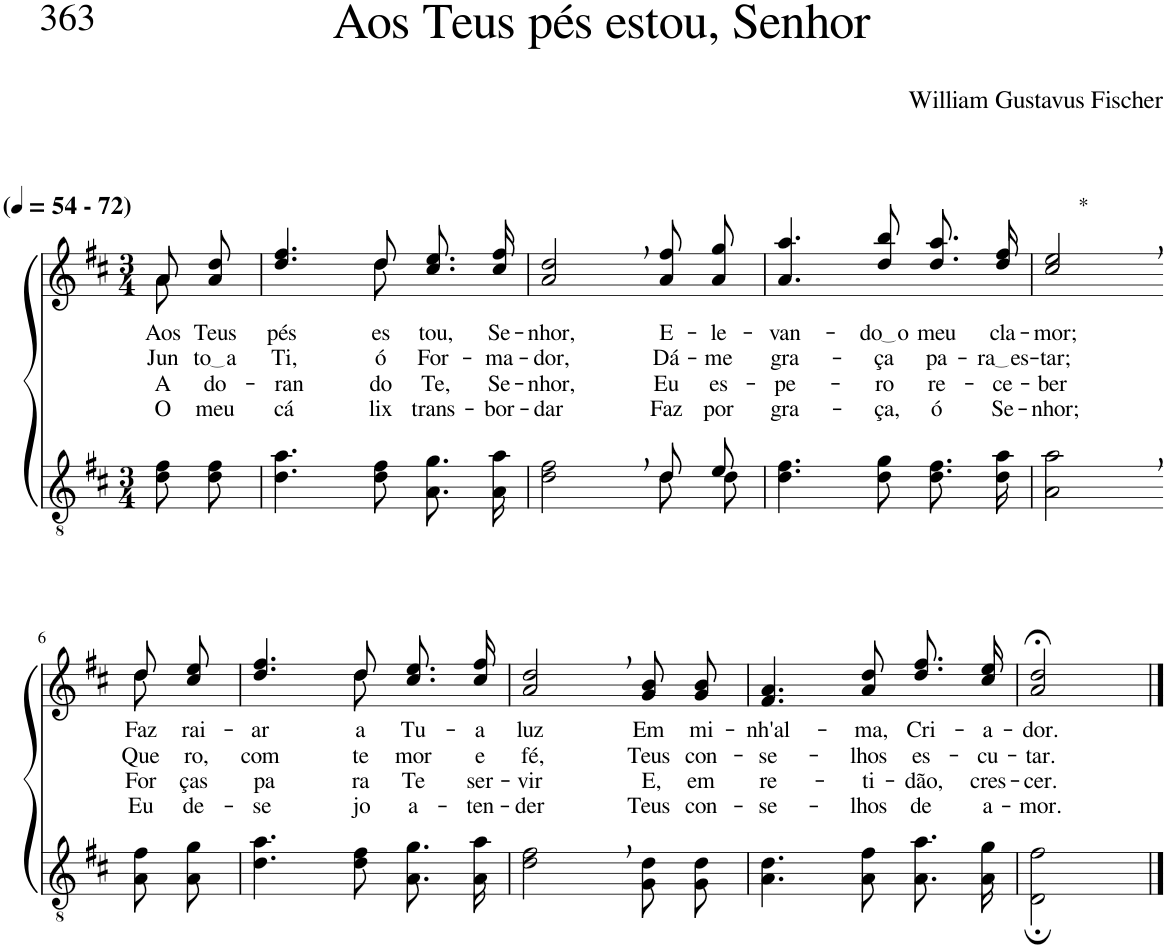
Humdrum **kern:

**kern	**kern	**text	**text	**text	**text
*part2	*part1	*part1	*part1	*part1	*part1
*staff2	*staff1	*staff1	*staff1	*staff1	*staff1
*I"Parte III e IV	*I"Parte I e II	*	*	*	*
*clefGv2	*clefG2	*	*	*	*
*Trd4c7	*Trd4c7	*	*	*	*
*k[f#c#]	*k[f#c#]	*	*	*	*
*M3/4	*M3/4	*	*	*	*
*MM54	*MM54	*	*	*	*
=1	=1	=1	=1	=1	=1
*	*^	*	*	*	*
!	!LO:TX:a:B:t=(	!	!	!	!	!
!	!LO:TX:a:B:t=- 72)	!	!	!	!	!
!	!	!	!LO:LY:b	!LO:LY:b	!LO:LY:b	!LO:LY:b
8d\ 8f#\L	8a\L	8a\	Aos	Jun-	A-	O
!	!	!	!LO:LY:b	!LO:LY:b	!LO:LY:b	!LO:LY:b
8d\ 8f#\J	8a\ 8dd\J	8ryy	Teus	to a	-do-	meu
=2	=2	=2	=2	=2	=2	=2
!	!	!	!LO:LY:b	!LO:LY:b	!LO:LY:b	!LO:LY:b
4.d\ 4.a\	4.dd/ 4.ff#/	4.ryy	pés	Ti,	-ran-	cá-
!	!	!	!LO:LY:b	!LO:LY:b	!LO:LY:b	!LO:LY:b
8d\ 8f#\	8dd/	8dd\	es-	ó	-do-	-lix
!	!	!	!LO:LY:b	!LO:LY:b	!LO:LY:b	!LO:LY:b
8.A\ 8.g\L	8.cc#\ 8.ee\L	4ryy	-tou,	For-	-Te,	trans-
!	!	!	!LO:LY:b	!LO:LY:b	!LO:LY:b	!LO:LY:b
16A\ 16a\Jk	16cc#\ 16ff#\Jk	.	Se-	-ma-	Se-	-bor-
*	*v	*v	*	*	*	*
=3	=3	=3	=3	=3	=3
*^	*	*	*	*	*
!	!	!	!LO:LY:b	!LO:LY:b	!LO:LY:b	!LO:LY:b
2ryy	2d\ 2f#\	2a/, 2dd/,	-nhor,	-dor,	-nhor,	-dar
!	!	!	!LO:LY:b	!LO:LY:b	!LO:LY:b	!LO:LY:b
8d/L	8d\L	8a\ 8ff#\L	E-	Dá-	Eu	Faz
!	!	!	!LO:LY:b	!LO:LY:b	!LO:LY:b	!LO:LY:b
8e/J	8d\J	8a\ 8gg\J	-le-	-me	es-	por
=4	=4	=4	=4	=4	=4	=4
!	!	!	!LO:LY:b	!LO:LY:b	!LO:LY:b	!LO:LY:b
*v	*v	*	*	*	*	*
4.d\ 4.f#\	4.a/ 4.aa/	-van-	gra-	-pe-	gra-
!	!	!LO:LY:b	!LO:LY:b	!LO:LY:b	!LO:LY:b
8d\ 8g\	8dd/ 8bb/	do o	-ça	-ro	-ça,
!	!	!LO:LY:b	!LO:LY:b	!LO:LY:b	!LO:LY:b
8.d\ 8.f#\L	8.dd\ 8.aa\L	meu	pa-	re-	ó
!	!	!LO:LY:b	!LO:LY:b	!LO:LY:b	!LO:LY:b
16d\ 16a\Jk	16dd\ 16ff#\Jk	cla-	ra es	-ce-	Se-
=5	=5	=5	=5	=5	=5
!	!LO:TX:a:t=*	!	!	!	!
!	!	!LO:LY:b	!LO:LY:b	!LO:LY:b	!LO:LY:b
2A\, 2a\,	2cc#/, 2ee/,	-mor;	-tar;	-ber	-nhor;
!!LO:LB:g=z
=6-	=6-	=6-	=6-	=6-	=6-
*	*^	*	*	*	*
!	!	!	!LO:LY:b	!LO:LY:b	!LO:LY:b	!LO:LY:b
8A\ 8f#\L	8dd\L	8dd\	Faz	Que-	For-	Eu
!	!	!	!LO:LY:b	!LO:LY:b	!LO:LY:b	!LO:LY:b
8A\ 8g\J	8cc#\ 8ee\J	8ryy	rai-	-ro,	-ças	de-
=7	=7	=7	=7	=7	=7	=7
!	!	!	!LO:LY:b	!LO:LY:b	!LO:LY:b	!LO:LY:b
4.d\ 4.a\	4.dd/ 4.ff#/	4.ryy	-ar	com	pa-	-se-
!	!	!	!LO:LY:b	!LO:LY:b	!LO:LY:b	!LO:LY:b
8d\ 8f#\	8dd/	8dd\	a	te-	-ra	-jo
!	!	!	!LO:LY:b	!LO:LY:b	!LO:LY:b	!LO:LY:b
8.A\ 8.g\L	8.cc#\ 8.ee\L	4ryy	Tu-	-mor	Te	a-
!	!	!	!LO:LY:b	!LO:LY:b	!LO:LY:b	!LO:LY:b
16A\ 16a\Jk	16cc#\ 16ff#\Jk	.	-a	e	ser-	-ten-
*	*v	*v	*	*	*	*
=8	=8	=8	=8	=8	=8
!	!	!LO:LY:b	!LO:LY:b	!LO:LY:b	!LO:LY:b
2d\, 2f#\,	2a/, 2dd/,	luz	fé,	-vir	-der
!	!	!LO:LY:b	!LO:LY:b	!LO:LY:b	!LO:LY:b
8G\ 8d\L	8g/ 8b/L	Em	Teus	E,	Teus
!	!	!LO:LY:b	!LO:LY:b	!LO:LY:b	!LO:LY:b
8G\ 8d\J	8g/ 8b/J	mi-	con-	em	con-
=9	=9	=9	=9	=9	=9
!	!	!LO:LY:b	!LO:LY:b	!LO:LY:b	!LO:LY:b
4.A\ 4.d\	4.f#/ 4.a/	-nh'al-	-se-	re-	-se-
!	!	!LO:LY:b	!LO:LY:b	!LO:LY:b	!LO:LY:b
8A\ 8f#\	8a/ 8dd/	-ma,	-lhos	-ti-	-lhos
!	!	!LO:LY:b	!LO:LY:b	!LO:LY:b	!LO:LY:b
8.A\ 8.a\L	8.dd\ 8.ff#\L	Cri-	es-	-dão,	de
!	!	!LO:LY:b	!LO:LY:b	!LO:LY:b	!LO:LY:b
16A\ 16g\Jk	16cc#\ 16ee\Jk	-a-	-cu-	cres-	a-
=10	=10	=10	=10	=10	=10
!	!	!LO:LY:b	!LO:LY:b	!LO:LY:b	!LO:LY:b
2D\; 2f#\;	2a/;< 2dd/;<	-dor.	-tar.	-cer.	-mor.
==	==	==	==	==	==
*-	*-	*-	*-	*-	*-
